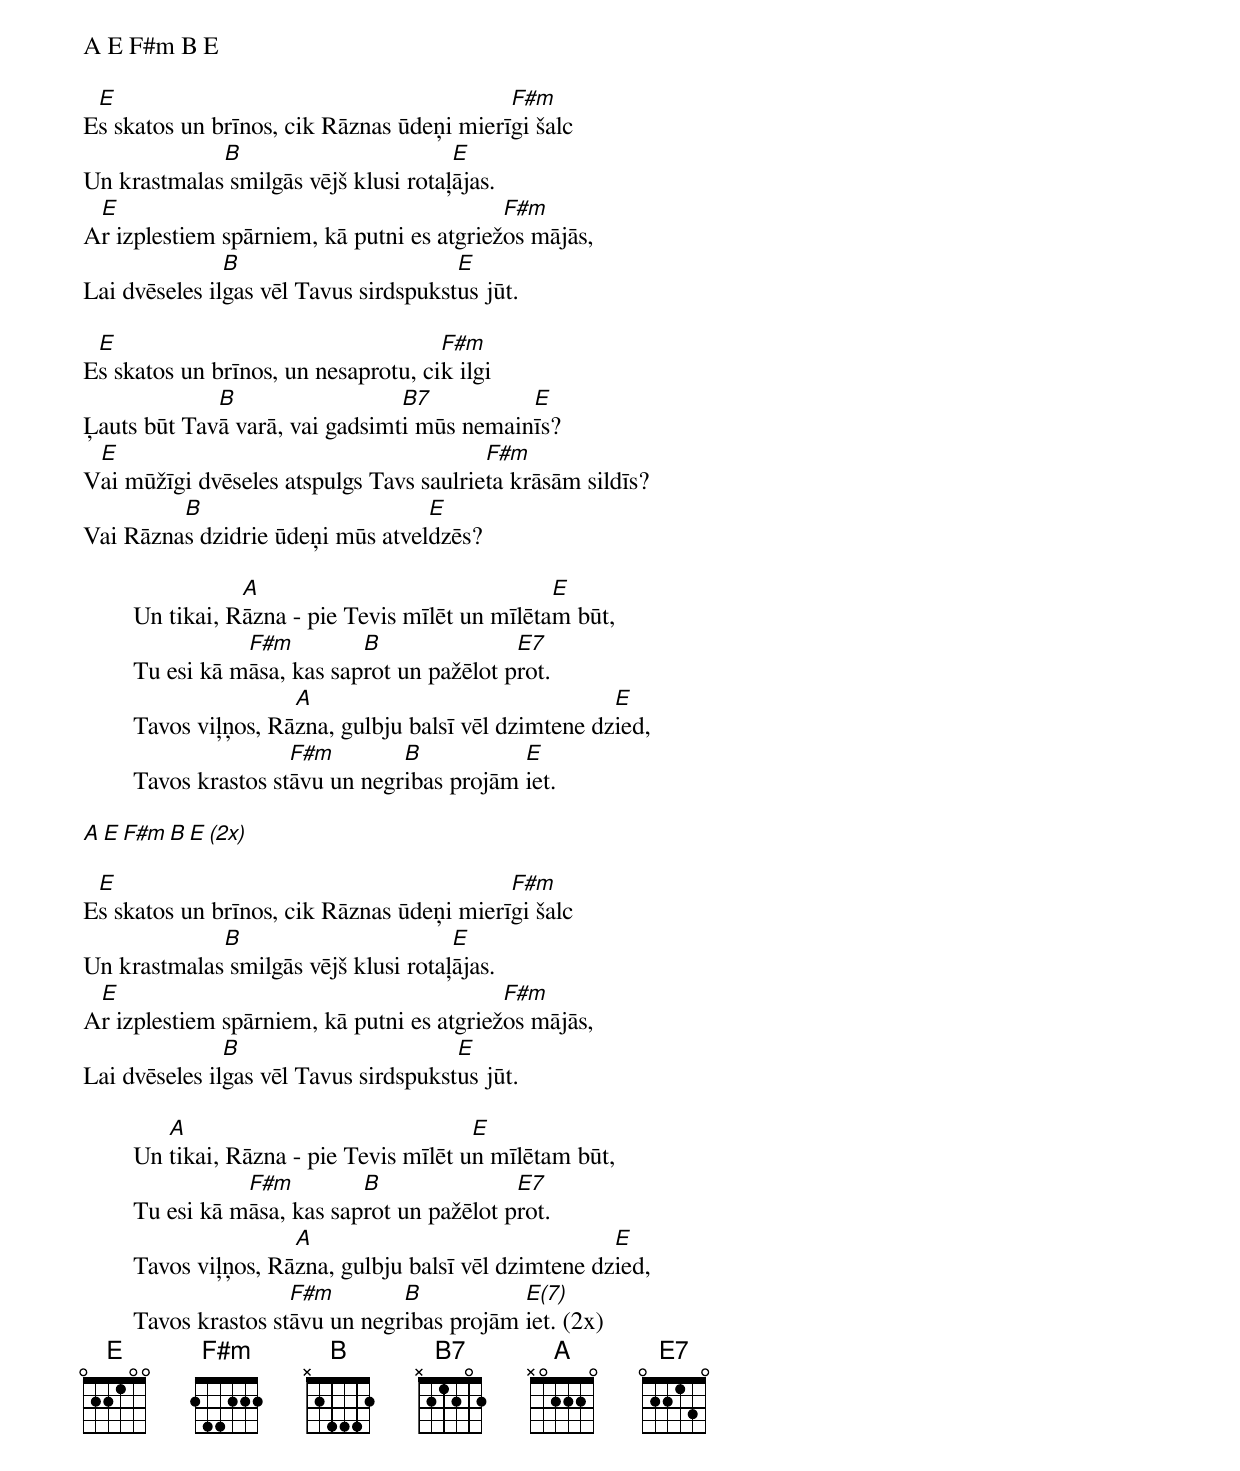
A E F#m B E

 E                                         F#m
Es skatos un brīnos, cik Rāznas ūdeņi mierīgi šalc
             B                        E
Un krastmalas smilgās vējš klusi rotaļājas.
 E                                         F#m
Ar izplestiem spārniem, kā putni es atgriežos mājās,
               B                       E
Lai dvēseles ilgas vēl Tavus sirdspukstus jūt.

 E                                   F#m
Es skatos un brīnos, un nesaprotu, cik ilgi
             B                  B7          E
Ļauts būt Tavā varā, vai gadsimti mūs nemainīs?
 E                                       F#m
Vai mūžīgi dvēseles atspulgs Tavs saulrieta krāsām sildīs?
         B                        E
Vai Rāznas dzidrie ūdeņi mūs atveldzēs?

                   A                               E
	Un tikai, Rāzna - pie Tevis mīlēt un mīlētam būt,
                   F#m         B               E7
	Tu esi kā māsa, kas saprot un pažēlot prot.
                        A                                E
	Tavos viļņos, Rāzna, gulbju balsī vēl dzimtene dzied,
                        F#m        B           E
	Tavos krastos stāvu un negribas projām iet.

A E F#m B E (2x)

 E                                         F#m
Es skatos un brīnos, cik Rāznas ūdeņi mierīgi šalc
             B                        E
Un krastmalas smilgās vējš klusi rotaļājas.
 E                                         F#m
Ar izplestiem spārniem, kā putni es atgriežos mājās,
               B                       E
Lai dvēseles ilgas vēl Tavus sirdspukstus jūt.

           A                               E
	Un tikai, Rāzna - pie Tevis mīlēt un mīlētam būt,
                   F#m         B               E7
	Tu esi kā māsa, kas saprot un pažēlot prot.
                        A                                E
	Tavos viļņos, Rāzna, gulbju balsī vēl dzimtene dzied,
                        F#m        B           E(7)
	Tavos krastos stāvu un negribas projām iet. (2x)
